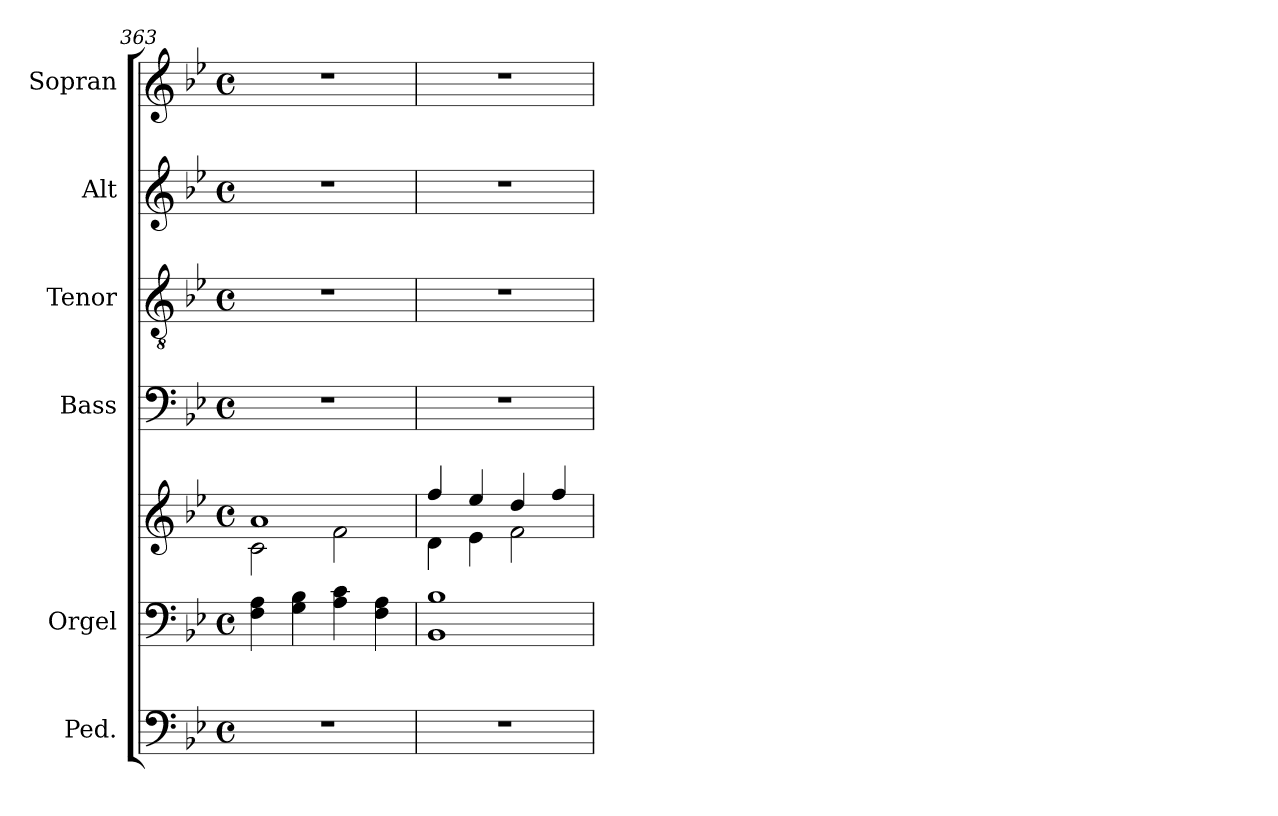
**kern	**kern	**kern	**kern	**kern	**kern	**kern
*part6	*part5	*part5	*part4	*part3	*part2	*part1
*staff7	*staff6	*staff5	*staff4	*staff3	*staff2	*staff1
*I"Ped.	*I"Orgel	*	*I"Bass	*I"Tenor	*I"Alt	*I"Sopran
*	*I'Org.	*	*I'B.	*I'T.	*I'A.	*I'S.
*clefF4	*clefF4	*clefG2	*clefF4	*clefGv2	*clefG2	*clefG2
*ITrd7c12	*	*	*	*	*	*
*k[b-e-]	*k[b-e-]	*k[b-e-]	*k[b-e-]	*k[b-e-]	*k[b-e-]	*k[b-e-]
*B-:	*B-:	*B-:	*B-:	*B-:	*B-:	*B-:
*M4/4	*M4/4	*M4/4	*M4/4	*M4/4	*M4/4	*M4/4
*met(c)	*met(c)	*met(c)	*met(c)	*met(c)	*met(c)	*met(c)
=363	=363	=363	=363	=363	=363	=363
*	*	*^	*	*	*	*
1r	4F\ 4A\	1a	2c\	1r	1r	1r	1r
.	4G\ 4B-\	.	.	.	.	.	.
.	4A\ 4c\	.	2f\	.	.	.	.
.	4F\ 4A\	.	.	.	.	.	.
=364	=364	=364	=364	=364	=364	=364	=364
1r	1BB- 1B-	4ff/	4d\	1r	1r	1r	1r
.	.	4ee-/	4e-\	.	.	.	.
.	.	4dd/	2f\	.	.	.	.
.	.	4ff/	.	.	.	.	.
*	*	*v	*v	*	*	*	*
=	=	=	=	=	=	=
*-	*-	*-	*-	*-	*-	*-
